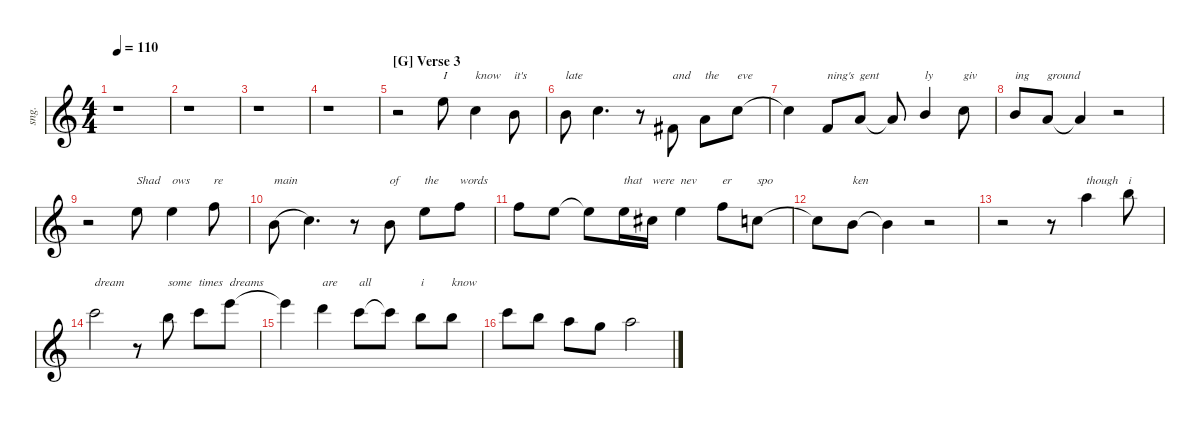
\defaultSystemsLayout 4
\hideDynamics
\bracketExtendMode nobrackets
\otherSystemsTrackNameOrientation horizontal
\track ("Vocals" "sng.") {instrument voiceoohs}
\staff {score}
\tuning (E4 B3 G3 D3 A2 E2)
\ts (4 4)
\tempo 110
\clef g2
\ks aminor
r.1{dy mf beam Down} |
r.1{beam Down} |
r.1{beam Down} |
r.1{beam Down} |
\section ("G" "Verse 3")
r.2{beam Down} 12.1.8{txt "I" beam Down} 13.2.4{txt "know" beam Down} 12.2.8{txt "it's" beam Down} |
12.2.8{txt "late" beam Down} 13.2.4{d beam Down} r.8{beam Down} 11.3{acc #}.8{txt "and" beam Up} 10.2.8{txt "the" beam Down} 8.1.8{txt "eve" beam Down} |
8.1{t}.4{beam Down} 6.2.8{txt "ning's" beam Up} 5.1.8{txt "gent" beam Up} 5.1{t}.8{beam Up} 7.1.4{txt "ly" beam Up} 8.1.8{txt "giv" beam Down} |
7.1.8{txt "ing" beam Up} 5.1.8{txt "ground" beam Up} 5.1{t}.4{beam Up} r.2{beam Up} |
r.2{beam Down} 12.1.8{txt "Shad" beam Down} 12.1.4{txt "ows" beam Down} 13.1.8{txt "re" beam Down} |
12.2.8{txt "main" legatoorigin beam Down} 13.2.4{d beam Down} r.8{beam Down} 12.2.8{txt "of" beam Down} 12.1.8{txt "the" beam Down} 13.1.8{txt "words" beam Down} |
13.1.8{beam Down} 12.1.8{beam Down} 12.1{t}.8{beam Down} 12.1.16{txt "that" beam Down} 14.2{acc #}.16{txt "were" beam Down} 12.1.4{txt "nev" beam Down} 13.1.8{txt "er" beam Down} 13.2.8{txt "spo" beam Down} |
13.2{t}.8{beam Down} 12.2.8{txt "ken" beam Down} 12.2{t}.4{beam Down} r.2{beam Down} |
r.2{beam Down} r.8{beam Down} 17.1.4{txt "though" beam Down} 19.1.8{txt "i" beam Down} |
20.1.2{txt "dream" beam Down} r.8{beam Down} 19.1.8{txt "some" beam Down} 20.1.8{txt "times" beam Down} 24.1.8{txt "dreams" beam Down} |
24.1{t}.4{beam Down} 22.1.4{txt "are" beam Down} 20.1.8{txt "all" beam Down} 20.1{t}.8{beam Down} 19.1.8{txt "i" beam Down} 19.1.8{txt "know" beam Down} |
20.1.8{beam Down} 19.1.8{beam Down} 17.1.8{beam Down} 15.1.8{beam Down} 17.1.2{beam Down}
